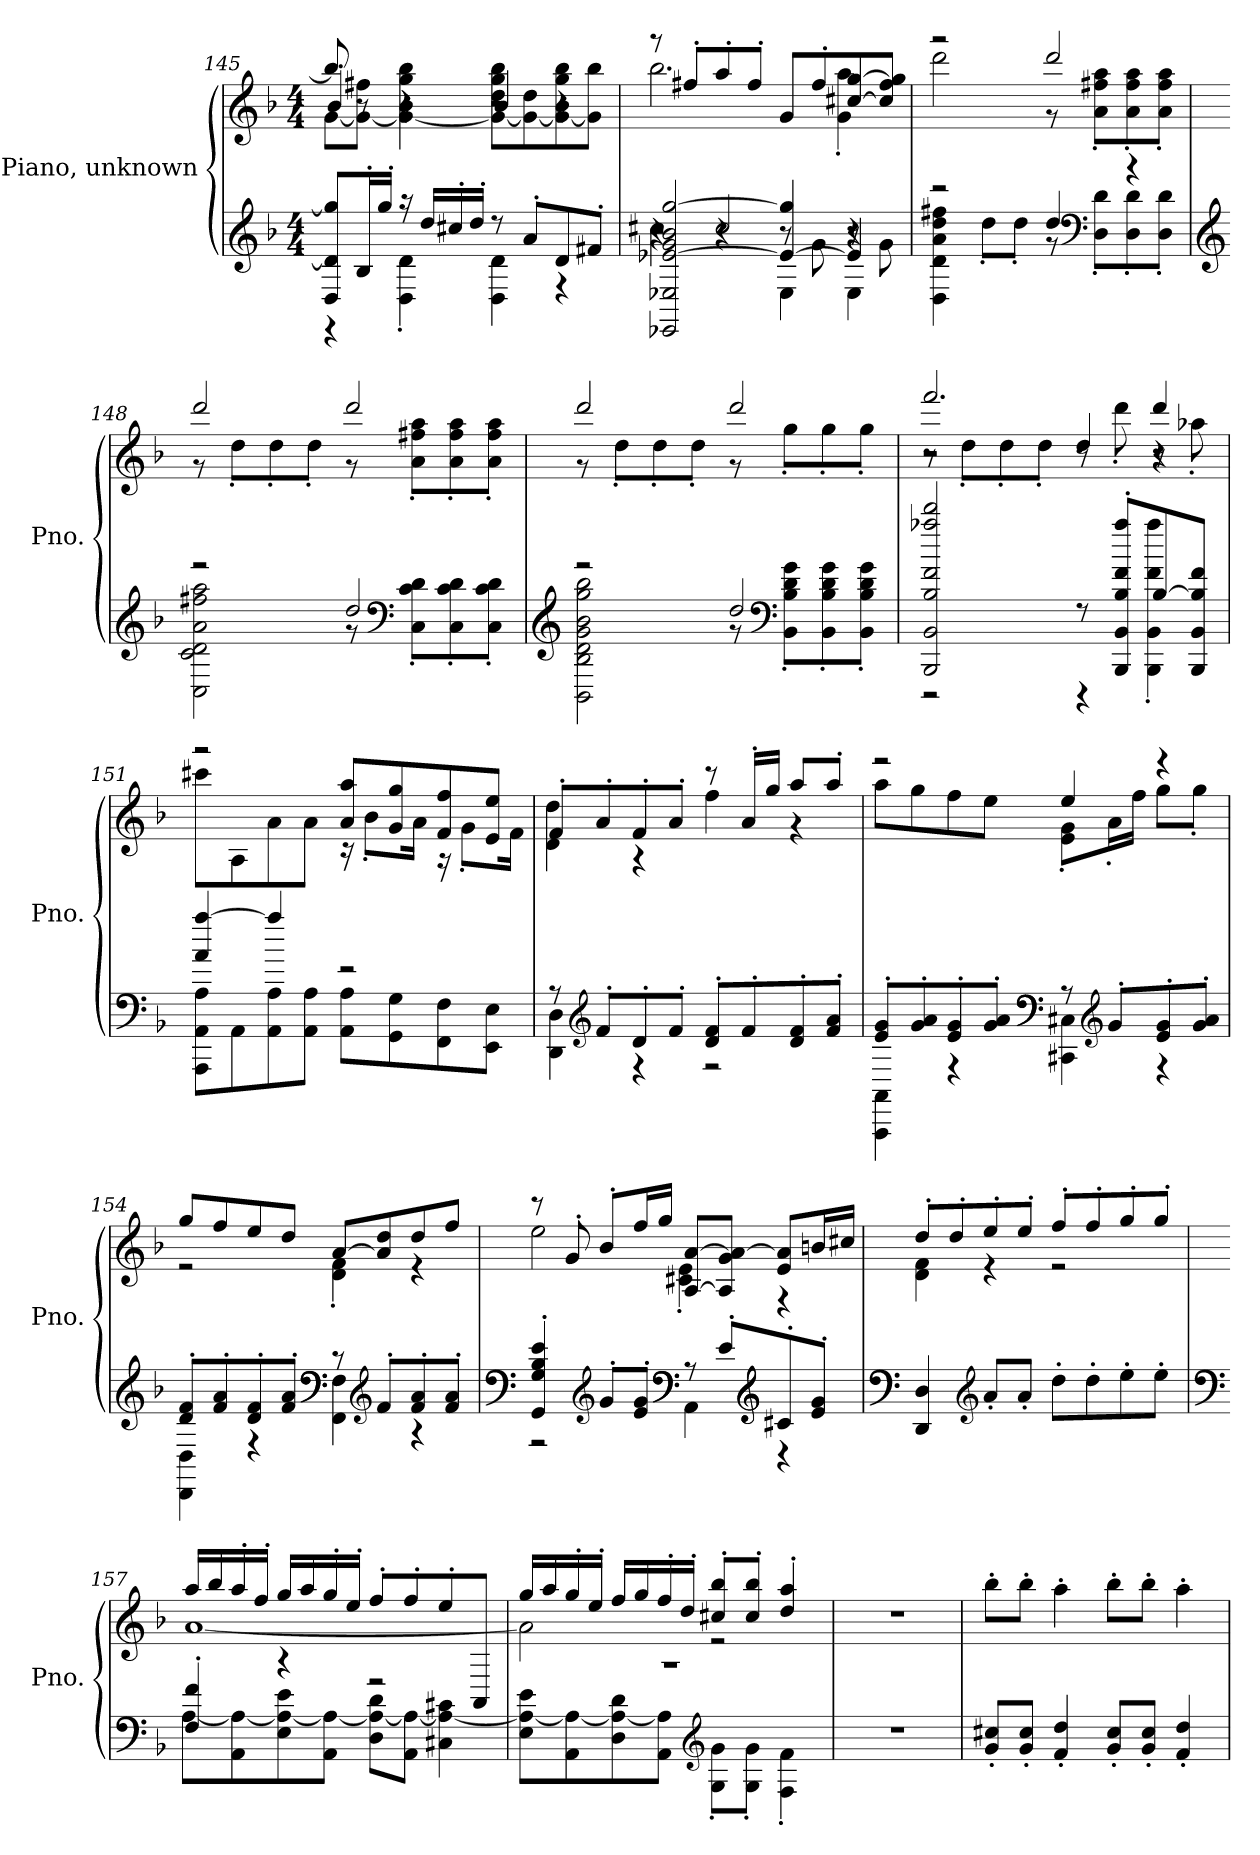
**kern	**kern
*part1	*part1
*staff2	*staff1
*I"Piano, unknown	*
*I'Pno.	*
*clefG2	*clefG2
*k[b-]	*k[b-]
*M4/4	*M4/4
=145	=145
*^	*^
*	*	*	*^
8D/ 8d/] 8gg/]L	4r	8bb-/]	[8g\L	4b-'/
16B-'/L	.	8r	8g\_ 8ff#X\J	.
16gg'/JJ	.	.	.	.
16r	4D\' 4d\'	4r	4g\_ 4b-\ 4gg\ 4bb-\	4r
16dd/LL	.	.	.	.
16cc#X'/	.	.	.	.
16dd'/JJ	.	.	.	.
8r	4D\ 4d\	2r	8g\_ 8dd\ 8gg\ 8bb-\L	4b-/
8a'/L	.	.	8g\_ 8dd\	.
8d/	4r	.	8g\_ 8b-\ 8gg\ 8bb-\	4r
8f#X'/J	.	.	8g\] 8bb-\J	.
*	*	*	*v	*v
=146	=146	=146	=146
*^	*^	*	*
4r	4cc#X\	2EE-X/ 2E-X/ [2e-X/ 2g/ 2b-/ [2gg/	2r	8r	2.bb-\
.	.	.	.	8ff#X'/L	.
2cc#/	4r	.	.	8aa'/	.
.	.	.	.	8ff#'/J	.
.	8r	4e-/_ 4gg/]	4E-\	8g/L	.
.	8g\	.	.	8ff#'/	.
4r	8r	4e-/]	4E-\	[8cc#X/ [8gg/	4g\' 4aa\'
.	8g\	.	.	8cc#/] 8ff#/ 8gg/]J	.
*	*v	*v	*v	*	*
!!LO:LB:g=z	!!
=147	=147	=147	=147
2r	4D\ 4d\ 4a\ 4dd\ 4ff#X\	2r	2ddd\
.	8dd'\L	.	.
.	8dd'\J	.	.
4dd/	8r	2ddd/	8r
*clefF4	*	*	*
.	8D\' 8d\'L	.	8a\' 8ff#X\' 8aa\'L
4r	8D\' 8d\'	.	8a\' 8ff#\' 8aa\'
.	8D\' 8d\'J	.	8a\' 8ff#\' 8aa\'J
=148	=148	=148	=148
*clefG2	*	*	*
2r	2C\ 2c\ 2d\ 2a\ 2ff#X\ 2aa\	2ddd/	8r
.	.	.	8dd'\L
.	.	.	8dd'\
.	.	.	8dd'\J
2dd/	8r	2ddd/	8r
*clefF4	*	*	*
.	8C\' 8c\' 8d\'L	.	8a\' 8ff#X\' 8aa\'L
.	8C\' 8c\' 8d\'	.	8a\' 8ff#\' 8aa\'
.	8C\' 8c\' 8d\'J	.	8a\' 8ff#\' 8aa\'J
=149	=149	=149	=149
*clefG2	*	*	*
2r	2BB-\ 2B-\ 2d\ 2g\ 2b-\ 2gg\ 2bb-\	2ddd/	8r
.	.	.	8dd'\L
.	.	.	8dd'\
.	.	.	8dd'\J
2dd/	8r	2ddd/	8r
*clefF4	*	*	*
.	8BB-\' 8B-\' 8d\' 8g\'L	.	8gg'\L
.	8BB-\' 8B-\' 8d\' 8g\'	.	8gg'\
.	8BB-\' 8B-\' 8d\' 8g\'J	.	8gg'\J
!!LO:LB:g=z
=150	=150	=150	=150
*	*	*	*^
2BBB-/ 2BB-/ 2B-/ 2f/ 2aa-X/ 2ddd/	2r	2.fff/	8r	2r
.	.	.	8dd'\L	.
.	.	.	8dd'\	.
.	.	.	8dd'\J	.
8r	4r	.	8r	4dd/
8BBB-/' 8BB-/' 8B-/' 8f/' 8aa-/'L	.	.	8ddd'\	.
[8B-/	4BBB-\' 4BB-\' 4f\' 4aa-\'	4ddd/	8r	4r
8BBB-/ 8BB-/ 8B-/] 8f/J	.	.	8aa-X'\	.
*	*	*	*v	*v
=151	=151	=151	=151
4a/ [4aa/	8AAA\ 8AA\ 8A\L	2r	8ccc#X\L
.	8AA\	.	8A\
4aa/]	8AA\ 8A\	.	8a\
.	8AA\ 8A\J	.	8a\J
2r	8AA\ 8A\L	8a/ 8aa/L	16r
.	.	.	8b-'\L
.	8GG\ 8G\	8g/ 8gg/	.
.	.	.	16a\Jk
.	8FF\ 8F\	8f/ 8ff/	16r
.	.	.	8g'\L
.	8EE\ 8E\J	8e/ 8ee/J	.
.	.	.	16f\Jk
=152	=152	=152	=152
8r	4DD\ 4D\	8f'/L	4d\ 4dd\
*clefG2	*	*	*
8f'/L	.	8a'/	.
8d'/	4r	8f'/	4r
8f'/J	.	8a'/J	.
8d/' 8f/'L	2r	8r	4ff\
8f'/	.	16a'/LL	.
.	.	16gg/JJ	.
8d/' 8f/'	.	8aa/L	4r
8f/' 8a/'J	.	8aa'/J	.
!!LO:LB:g=z	!!
=153	=153	=153	=153
8e/' 8g/'L	4AAA\ 4AA\	2r	8aa\L
8g/' 8a/'	.	.	8gg\
8e/' 8g/'	4r	.	8ff\
8g/' 8a/'J	.	.	8ee\J
*clefF4	*	*	*
8r	4CC#X\ 4C#X\	4ee/	8e\' 8g\'L
*clefG2	*	*	*
8g'/L	.	.	16a'\L
.	.	.	16ff\JJ
8e/' 8g/'	4r	4r	8gg\L
8g/' 8a/'J	.	.	8gg'\J
=154	=154	=154	=154
8d/' 8f/'L	4DD\ 4D\	8gg/L	2r
8f/' 8a/'	.	8ff/	.
8d/' 8f/'	4r	8ee/	.
8f/' 8a/'J	.	8dd/J	.
*clefF4	*	*	*
8r	4FF\ 4F\	[8a/L	4d\' 4f\'
*clefG2	*	*	*
8f'/L	.	8a/] 8dd/	.
8f/' 8a/'	4r	8dd/	4r
8f/' 8a/'J	.	8ff/J	.
!!LO:LB:g=z	!!
=155	=155	=155	=155
*clefF4	*	*	*
4GG/' 4G/' 4B-/' 4e/'	2r	8r	2ee\
.	.	8g'/	.
*clefG2	*	*	*
8g'/L	.	8b-'/L	.
8e/' 8g/'J	.	16ff/L	.
.	.	16gg/JJ	.
*clefF4	*	*	*
8r	4AA\	[8A/ [8a/L	4c#X\' 4e\'
8e'/L	.	8A/] 8g/ 8a/_J	.
*clefG2	*	*	*
8c#X'/	4r	8e/ 8a/]L	4r
8e/' 8g/'J	.	16bn/L	.
.	.	16cc#X/JJ	.
*v	*v	*	*
=156	=156	=156
*clefF4	*	*
4DD/ 4D/	8dd'/L	4d\ 4f\
.	8dd'/	.
*clefG2	*	*
8a'/L	8ee'/	4r
8a'/J	8ee'/J	.
8dd'\L	8ff'/L	2r
8dd'\	8ff'/	.
8ee'\	8gg'/	.
8ee'\J	8gg'/J	.
=157	=157	=157
*clefF4	*	*
*^	*	*
4F/' 4f/'	[8A\L	16aa/LL	[1a
.	.	16bb-/	.
.	8AA\ 8A\_	16aa'/	.
.	.	16ff'/JJ	.
4r	8E\ 8A\_ 8e\	16gg/LL	.
.	.	16aa/	.
.	8AA\ 8A\_J	16gg'/	.
.	.	16ee'/JJ	.
2r	8D\ 8A\_ 8d\L	8ff'/L	.
.	8AA\ 8A\_J	8ff'/	.
.	4C#X\ 4A\_ 4c#X\	8ee'/	.
.	.	8AA/J	.
!!LO:PB:g=z	!!
=158	=158	=158	=158
1r	8E\ 8A\_ 8e\L	16gg/LL	2a\]
.	.	16aa/	.
.	8AA\ 8A\_	16gg'/	.
.	.	16ee'/JJ	.
.	8D\ 8A\_ 8d\	16ff/LL	.
.	.	16gg/	.
.	8AA\ 8A\]J	16ff'/	.
.	.	16dd'/JJ	.
*clefG2	*	*	*
.	8G\' 8g\'L	8cc#X/' 8bb-/'L	2r
.	8G\' 8g\'J	8cc#/' 8bb-/'J	.
.	4F\' 4f\'	4dd/' 4aa/'	.
*v	*v	*	*
*	*v	*v
=159	=159
1r	1r
=160	=160
8g/' 8cc#X/'L	8bb-'\L
8g/' 8cc#/'J	8bb-'\J
4f/' 4dd/'	4aa'\
8g/' 8cc#/'L	8bb-'\L
8g/' 8cc#/'J	8bb-'\J
4f/' 4dd/'	4aa'\
=	=
*-	*-
